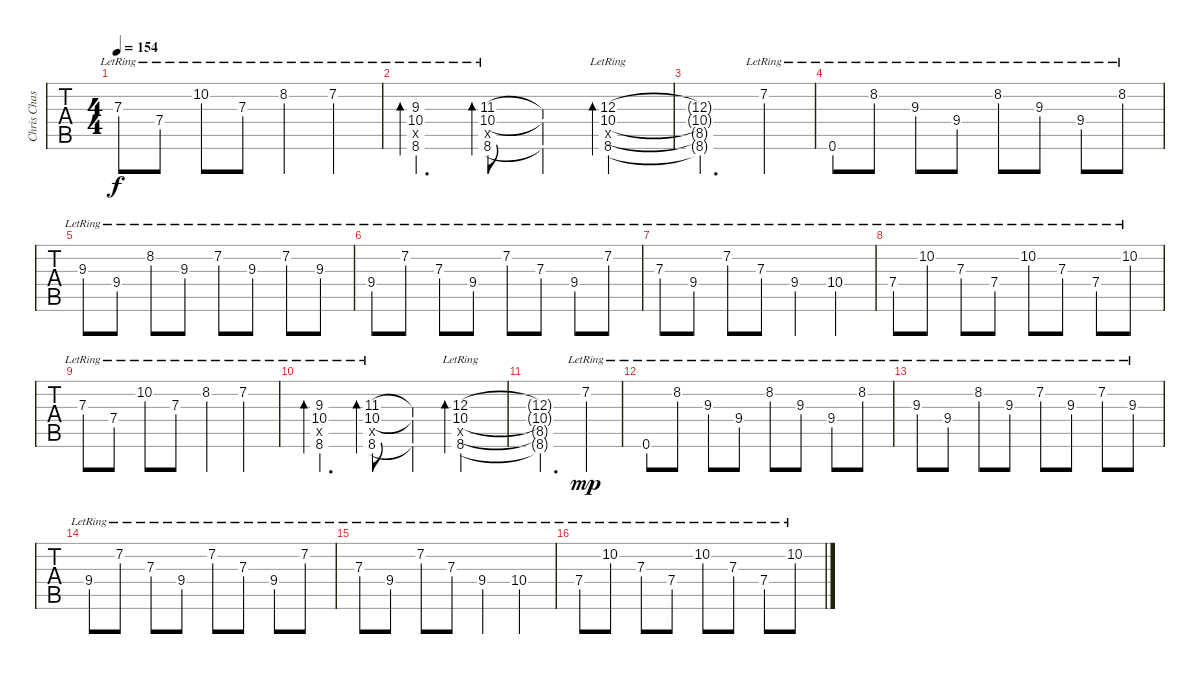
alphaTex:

\track ("Chris Chasse - Guitar One" "Chris Chas") {instrument acousticguitarsteel}
\staff {tabs}
\tuning (Eb4 Bb3 Gb3 Db3 Ab2 Eb2) {hide}
\ts (4 4)
\tempo 154
\clef g2
\ks c
7.3{lr}.8{dy f} 7.4{lr}.8 10.2{lr}.8 7.3{lr}.8 8.2{lr}.4 7.2{lr}.4 |
(9.3{lr} 10.4{lr} 8.5{x} 8.6{lr}).4{d bd 60} (11.3{lr} 10.4{lr} 8.5{x} 8.6{lr}).8{bd 60} (11.3{t} 10.4{t} 8.6{t}).4 (12.3{lr} 10.4{lr} 8.5{x} 8.6{lr}).4{bd 60} |
(12.3{t} 10.4{t} 8.5{t} 8.6{t}).2{d} 7.2{lr}.4 |
0.6{lr}.8 8.2{lr}.8 9.3{lr}.8 9.4{lr}.8 8.2{lr}.8 9.3{lr}.8 9.4{lr}.8 8.2{lr}.8 |
9.3{lr}.8 9.4{lr}.8 8.2{lr}.8 9.3{lr}.8 7.2{lr}.8 9.3{lr}.8 7.2{lr}.8 9.3{lr}.8 |
9.4{lr}.8 7.2{lr}.8 7.3{lr}.8 9.4{lr}.8 7.2{lr}.8 7.3{lr}.8 9.4{lr}.8 7.2{lr}.8 |
7.3{lr}.8 9.4{lr}.8 7.2{lr}.8 7.3{lr}.8 9.4{lr}.4 10.4{lr}.4 |
7.4{lr}.8 10.2{lr}.8 7.3{lr}.8 7.4{lr}.8 10.2{lr}.8 7.3{lr}.8 7.4{lr}.8 10.2{lr}.8 |
7.3{lr}.8 7.4{lr}.8 10.2{lr}.8 7.3{lr}.8 8.2{lr}.4 7.2{lr}.4 |
(9.3{lr} 10.4{lr} 8.5{x} 8.6{lr}).4{d bd 60} (11.3{lr} 10.4{lr} 8.5{x} 8.6{lr}).8{bd 60} (11.3{t} 10.4{t} 8.6{t}).4 (12.3{lr} 10.4{lr} 8.5{x} 8.6{lr}).4{bd 60} |
(12.3{t} 10.4{t} 8.5{t} 8.6{t}).2{d} 7.2{lr}.4{dy mp} |
0.6{lr}.8 8.2{lr}.8 9.3{lr}.8 9.4{lr}.8 8.2{lr}.8 9.3{lr}.8 9.4{lr}.8 8.2{lr}.8 |
9.3{lr}.8 9.4{lr}.8 8.2{lr}.8 9.3{lr}.8 7.2{lr}.8 9.3{lr}.8 7.2{lr}.8 9.3{lr}.8 |
9.4{lr}.8 7.2{lr}.8 7.3{lr}.8 9.4{lr}.8 7.2{lr}.8 7.3{lr}.8 9.4{lr}.8 7.2{lr}.8 |
7.3{lr}.8 9.4{lr}.8 7.2{lr}.8 7.3{lr}.8 9.4{lr}.4 10.4{lr}.4 |
7.4{lr}.8 10.2{lr}.8 7.3{lr}.8 7.4{lr}.8 10.2{lr}.8 7.3{lr}.8 7.4{lr}.8 10.2{lr}.8
